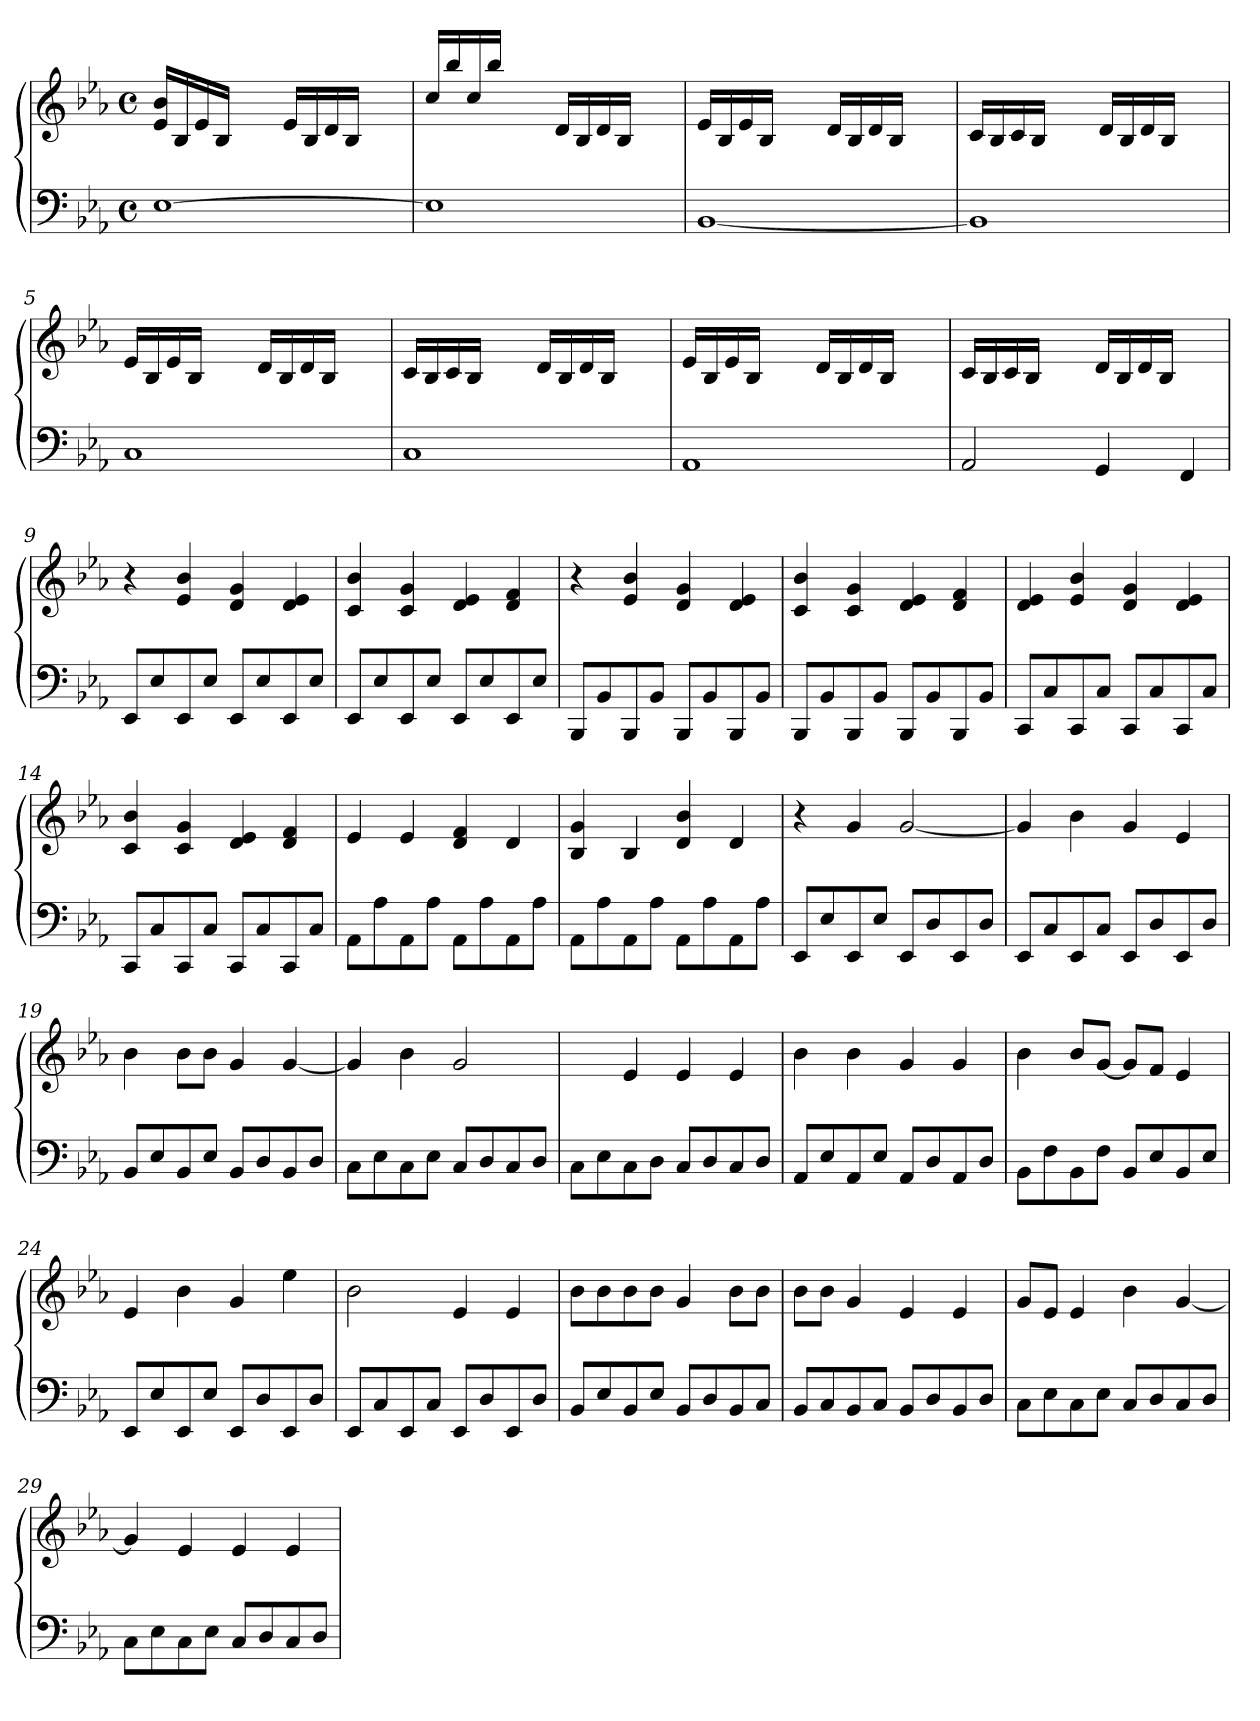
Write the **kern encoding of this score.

**kern	**kern	**dynam
*part1	*part1	*part1
*staff2	*staff1	*staff1/2
*clefF4	*clefG2	*
*k[b-e-a-]	*k[b-e-a-]	*
*M4/4	*M4/4	*
*met(c)	*met(c)	*
=1	=1	=1
!	!	!LO:DY:a
[1E-	16e-/ 16b-/LL	M.M. = 160
.	16B-/	.
.	16e-/	.
.	16B-/JJ	.
.	4ryy	.
.	16e-/LL	.
.	16B-/	.
.	16d/	.
.	16B-/JJ	.
.	4ryy	.
=2	=2	=2
1E-]	16cc/LL	.
.	16bb-/	.
.	16cc/	.
.	16bb-/JJ	.
.	4ryy	.
.	16d/LL	.
.	16B-/	.
.	16d/	.
.	16B-/JJ	.
.	4ryy	.
=3	=3	=3
[1BB-	16e-/LL	.
.	16B-/	.
.	16e-/	.
.	16B-/JJ	.
.	4ryy	.
.	16d/LL	.
.	16B-/	.
.	16d/	.
.	16B-/JJ	.
.	4ryy	.
=4	=4	=4
1BB-]	16c/LL	.
.	16B-/	.
.	16c/	.
.	16B-/JJ	.
.	4ryy	.
.	16d/LL	.
.	16B-/	.
.	16d/	.
.	16B-/JJ	.
.	4ryy	.
!!LO:LB:g=z
=5	=5	=5
1C	16e-/LL	.
.	16B-/	.
.	16e-/	.
.	16B-/JJ	.
.	4ryy	.
.	16d/LL	.
.	16B-/	.
.	16d/	.
.	16B-/JJ	.
.	4ryy	.
=6	=6	=6
1C	16c/LL	.
.	16B-/	.
.	16c/	.
.	16B-/JJ	.
.	4ryy	.
.	16d/LL	.
.	16B-/	.
.	16d/	.
.	16B-/JJ	.
.	4ryy	.
=7	=7	=7
1AA-	16e-/LL	.
.	16B-/	.
.	16e-/	.
.	16B-/JJ	.
.	4ryy	.
.	16d/LL	.
.	16B-/	.
.	16d/	.
.	16B-/JJ	.
.	4ryy	.
=8	=8	=8
2AA-/	16c/LL	.
.	16B-/	.
.	16c/	.
.	16B-/JJ	.
.	4ryy	.
4GG/	16d/LL	.
.	16B-/	.
.	16d/	.
.	16B-/JJ	.
4FF/	4ryy	.
!!LO:LB:g=z
=9	=9	=9
8EE-/L	4r	.
8E-/	.	.
8EE-/	4e-/ 4b-/	.
8E-/J	.	.
8EE-/L	4d/ 4g/	.
8E-/	.	.
8EE-/	4d/ 4e-/	.
8E-/J	.	.
=10	=10	=10
8EE-/L	4c/ 4b-/	.
8E-/	.	.
8EE-/	4c/ 4g/	.
8E-/J	.	.
8EE-/L	4d/ 4e-/	.
8E-/	.	.
8EE-/	4d/ 4f/	.
8E-/J	.	.
=11	=11	=11
8BBB-/L	4r	.
8BB-/	.	.
8BBB-/	4e-/ 4b-/	.
8BB-/J	.	.
8BBB-/L	4d/ 4g/	.
8BB-/	.	.
8BBB-/	4d/ 4e-/	.
8BB-/J	.	.
=12	=12	=12
8BBB-/L	4c/ 4b-/	.
8BB-/	.	.
8BBB-/	4c/ 4g/	.
8BB-/J	.	.
8BBB-/L	4d/ 4e-/	.
8BB-/	.	.
8BBB-/	4d/ 4f/	.
8BB-/J	.	.
=13	=13	=13
8CC/L	4d/ 4e-/	.
8C/	.	.
8CC/	4e-/ 4b-/	.
8C/J	.	.
8CC/L	4d/ 4g/	.
8C/	.	.
8CC/	4d/ 4e-/	.
8C/J	.	.
!!LO:LB:g=z
=14	=14	=14
8CC/L	4c/ 4b-/	.
8C/	.	.
8CC/	4c/ 4g/	.
8C/J	.	.
8CC/L	4d/ 4e-/	.
8C/	.	.
8CC/	4d/ 4f/	.
8C/J	.	.
=15	=15	=15
8AA-\L	4e-/	.
8A-\	.	.
8AA-\	4e-/	.
8A-\J	.	.
8AA-\L	4d/ 4f/	.
8A-\	.	.
8AA-\	4d/	.
8A-\J	.	.
=16	=16	=16
8AA-\L	4B-/ 4g/	.
8A-\	.	.
8AA-\	4B-/	.
8A-\J	.	.
8AA-\L	4d/ 4b-/	.
8A-\	.	.
8AA-\	4d/	.
8A-\J	.	.
=17	=17	=17
8EE-/L	4r	.
8E-/	.	.
8EE-/	4g/	.
8E-/J	.	.
8EE-/L	[2g/	.
8D/	.	.
8EE-/	.	.
8D/J	.	.
=18	=18	=18
8EE-/L	4g/]	.
8C/	.	.
8EE-/	4b-\	.
8C/J	.	.
8EE-/L	4g/	.
8D/	.	.
8EE-/	4e-/	.
8D/J	.	.
!!LO:LB:g=z
=19	=19	=19
8BB-/L	4b-\	.
8E-/	.	.
8BB-/	8b-\L	.
8E-/J	8b-\J	.
8BB-/L	4g/	.
8D/	.	.
8BB-/	[4g/	.
8D/J	.	.
=20	=20	=20
8C\L	4g/]	.
8E-\	.	.
8C\	4b-\	.
8E-\J	.	.
8C/L	2g/	.
8D/	.	.
8C/	.	.
8D/J	.	.
=21	=21	=21
8C\L	4ryy	.
8E-\	.	.
8C\	4e-/	.
8D\J	.	.
8C/L	4e-/	.
8D/	.	.
8C/	4e-/	.
8D/J	.	.
=22	=22	=22
8AA-/L	4b-\	.
8E-/	.	.
8AA-/	4b-\	.
8E-/J	.	.
8AA-/L	4g/	.
8D/	.	.
8AA-/	4g/	.
8D/J	.	.
=23	=23	=23
8BB-\L	4b-\	.
8F\	.	.
8BB-\	8b-/L	.
8F\J	[8g/J	.
8BB-/L	8g/L]	.
8E-/	8f/J	.
8BB-/	4e-/	.
8E-/J	.	.
!!LO:PB:g=z
=24	=24	=24
8EE-/L	4e-/	.
8E-/	.	.
8EE-/	4b-\	.
8E-/J	.	.
8EE-/L	4g/	.
8D/	.	.
8EE-/	4ee-\	.
8D/J	.	.
=25	=25	=25
8EE-/L	2b-\	.
8C/	.	.
8EE-/	.	.
8C/J	.	.
8EE-/L	4e-/	.
8D/	.	.
8EE-/	4e-/	.
8D/J	.	.
=26	=26	=26
8BB-/L	8b-\L	.
8E-/	8b-\	.
8BB-/	8b-\	.
8E-/J	8b-\J	.
8BB-/L	4g/	.
8D/	.	.
8BB-/	8b-\L	.
8C/J	8b-\J	.
=27	=27	=27
8BB-/L	8b-\L	.
8C/	8b-\J	.
8BB-/	4g/	.
8C/J	.	.
8BB-/L	4e-/	.
8D/	.	.
8BB-/	4e-/	.
8D/J	.	.
=28	=28	=28
8C\L	8g/L	.
8E-\	8e-/J	.
8C\	4e-/	.
8E-\J	.	.
8C/L	4b-\	.
8D/	.	.
8C/	[4g/	.
8D/J	.	.
!!LO:LB:g=z
=29	=29	=29
8C\L	4g/]	.
8E-\	.	.
8C\	4e-/	.
8E-\J	.	.
8C/L	4e-/	.
8D/	.	.
8C/	4e-/	.
8D/J	.	.
=	=	=
*-	*-	*-
